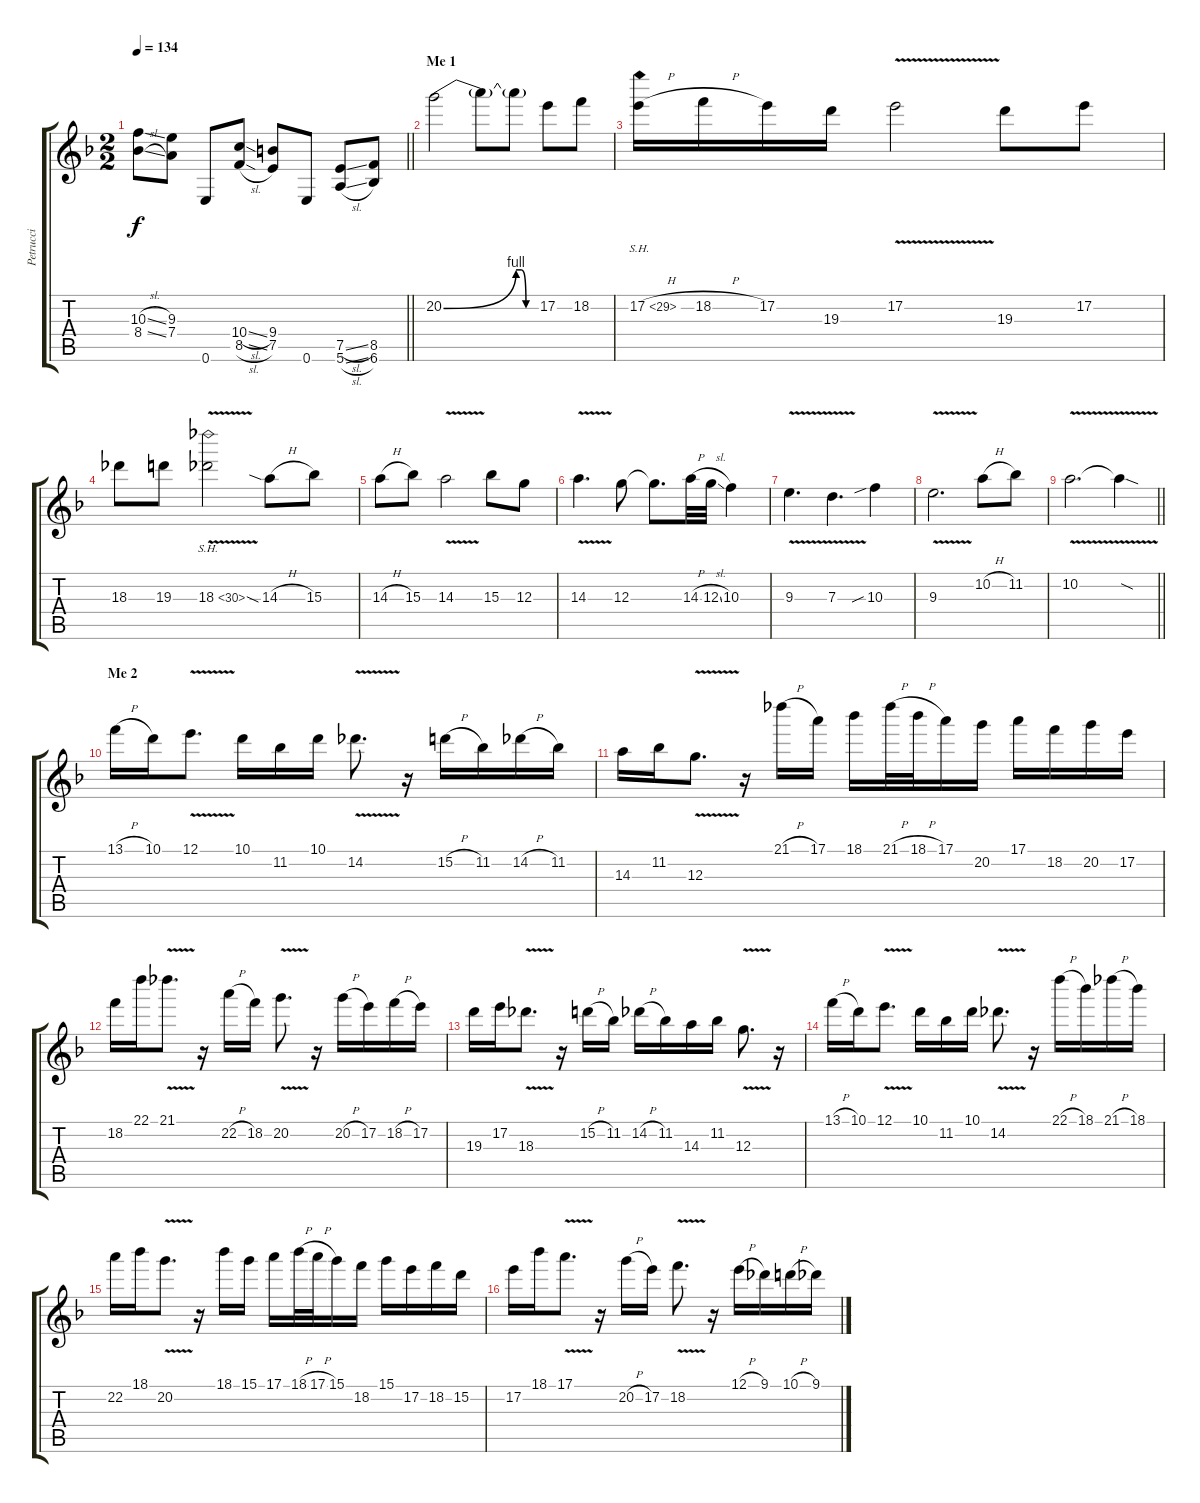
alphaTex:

\track ("Petrucci" "Petrucci") {instrument distortionguitar}
\staff {score tabs}
\tuning (E4 B3 G3 D3 A2 E2) {hide}
\ts (2 2)
\tempo 134
\clef g2
\barLineRight lightlight
\ks f
(10.3{sl} 8.4{sl}).8{dy f} (9.3 7.4).8 0.6.8 (10.4{sl} 8.5{sl}).8 (9.4 7.5).8 0.6.8 (7.5{sl} 5.6{sl}).8 (8.5 6.6).8 |
\section ("" "Me 1")
20.2{be (bend 0 0 60 4)}.2 20.2{t}.8 20.2{be (custom 0 4 15 4 30 0 60 0) t}.8 17.2.8 18.2.8 |
17.2{sh 12 h}.16 18.2{h}.16 17.2.16 19.3.16 17.2{v}.2 19.3.8 17.2.8 |
18.3.8 19.3.8 18.3{sh 12 v}.2 14.3{sia h}.8 15.3.8 |
14.3{h}.8 15.3.8 14.3{v}.2 15.3.8 12.3.8 |
14.3{v}.4{d} 12.3.8 12.3{t}.8{d} 14.3{h}.32 12.3{sl}.32 10.3.4 |
9.3{v}.4{d} 7.3{v}.4{d} 10.3{sib}.4 |
9.3{v}.2{d} 10.2{h}.8 11.2.8 |
\barLineRight lightlight
10.2{v}.2{d} 10.2{sod t}.4 |
\section ("" "Me 2")
13.1{h}.16 10.1.16 12.1{v}.8{d} 10.1.16 11.2.16 10.1.16 14.2{v}.8{d} r.16 15.2{h}.16 11.2.16 14.2{h}.16 11.2.16 |
14.3.16 11.2.16 12.3{v}.8{d} r.16 21.1{h}.16 17.1.16 18.1.16 21.1{h}.32 18.1{h}.32 17.1.16 20.2.16 17.1.16 18.2.16 20.2.16 17.2.16 |
18.2.16 22.1.16 21.1{v}.8{d} r.16 22.2{h}.16 18.2.16 20.2{v}.8{d} r.16 20.2{h}.16 17.2.16 18.2{h}.16 17.2.16 |
19.3.16 17.2.16 18.3{v}.8{d} r.16 15.2{h}.16 11.2.16 14.2{h}.16 11.2.16 14.3.16 11.2.16 12.3{v}.8{d} r.16 |
13.1{h}.16 10.1.16 12.1{v}.8{d} 10.1.16 11.2.16 10.1.16 14.2{v}.8{d} r.16 22.1{h}.16 18.1.16 21.1{h}.16 18.1.16 |
22.2.16 18.1.16 20.2{v}.8{d} r.16 18.1.16 15.1.16 17.1.16 18.1{h}.32 17.1{h}.32 15.1.16 18.2.16 15.1.16 17.2.16 18.2.16 15.2.16 |
17.2.16 18.1.16 17.1{v}.8{d} r.16 20.2{h}.16 17.2.16 18.2{v}.8{d} r.16 12.1{h}.16 9.1.16 10.1{h}.16 9.1.16
